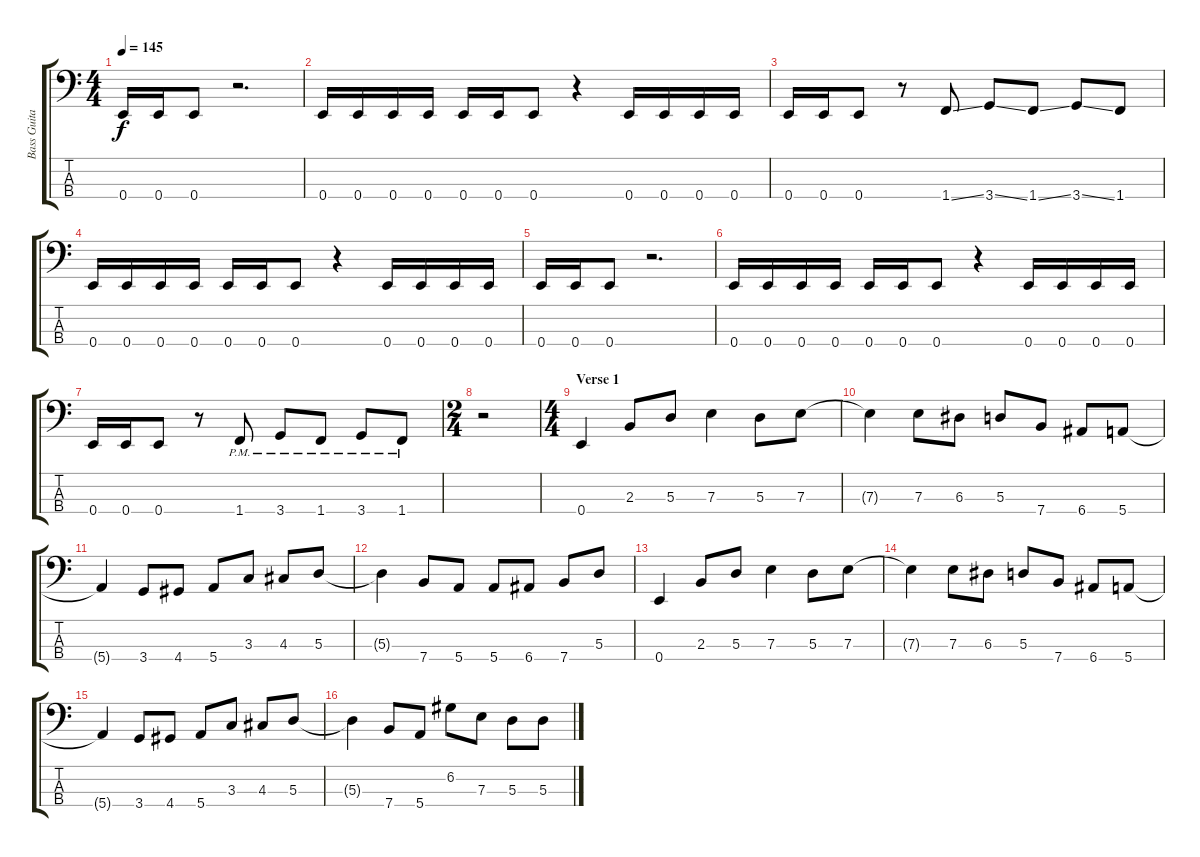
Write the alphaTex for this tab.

\track ("Bass Guitar" "Bass Guita") {instrument electricbasspick}
\staff {score tabs}
\tuning (G2 D2 A1 E1) {hide}
\ts (4 4)
\tempo 145
\clef f4
\ks c
0.4.16{dy f} 0.4.16 0.4.8 r.2{d} |
0.4.16 0.4.16 0.4.16 0.4.16 0.4.16 0.4.16 0.4.8 r.4 0.4.16 0.4.16 0.4.16 0.4.16 |
0.4.16 0.4.16 0.4.8 r.8 1.4{ss}.8 3.4{ss}.8 1.4{ss}.8 3.4{ss}.8 1.4.8 |
0.4.16 0.4.16 0.4.16 0.4.16 0.4.16 0.4.16 0.4.8 r.4 0.4.16 0.4.16 0.4.16 0.4.16 |
0.4.16 0.4.16 0.4.8 r.2{d} |
0.4.16 0.4.16 0.4.16 0.4.16 0.4.16 0.4.16 0.4.8 r.4 0.4.16 0.4.16 0.4.16 0.4.16 |
0.4.16 0.4.16 0.4.8 r.8 1.4{pm}.8 3.4{pm}.8 1.4{pm}.8 3.4{pm}.8 1.4{pm}.8 |
\ts (2 4)
r.2 |
\ts (4 4)
\section ("" "Verse 1")
0.4.4 2.3.8 5.3.8 7.3.4 5.3.8 7.3.8 |
7.3{t}.4 7.3.8 6.3.8 5.3.8 7.4.8 6.4.8 5.4.8 |
5.4{t}.4 3.4.8 4.4.8 5.4.8 3.3.8 4.3.8 5.3.8 |
5.3{t}.4 7.4.8 5.4.8 5.4.8 6.4.8 7.4.8 5.3.8 |
0.4.4 2.3.8 5.3.8 7.3.4 5.3.8 7.3.8 |
7.3{t}.4 7.3.8 6.3.8 5.3.8 7.4.8 6.4.8 5.4.8 |
5.4{t}.4 3.4.8 4.4.8 5.4.8 3.3.8 4.3.8 5.3.8 |
5.3{t}.4 7.4.8 5.4.8 6.2.8 7.3.8 5.3.8 5.3.8
